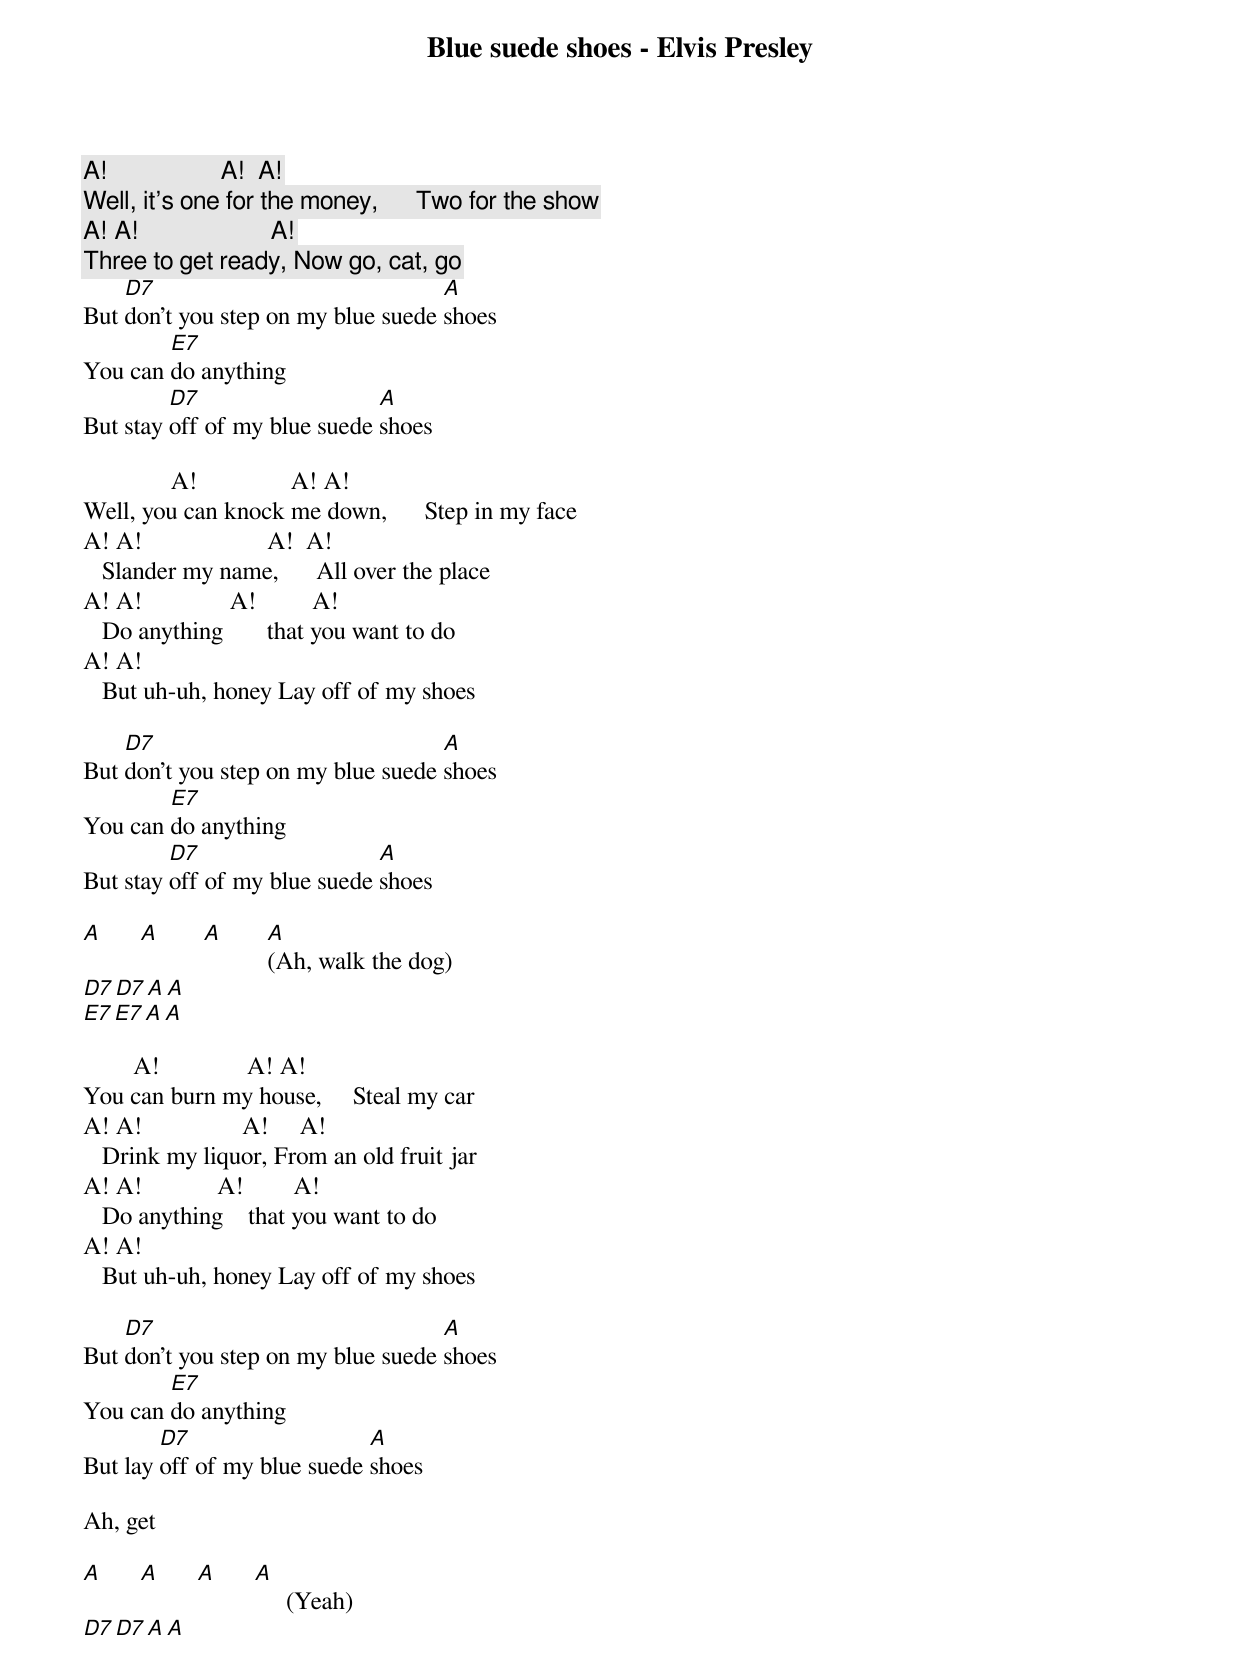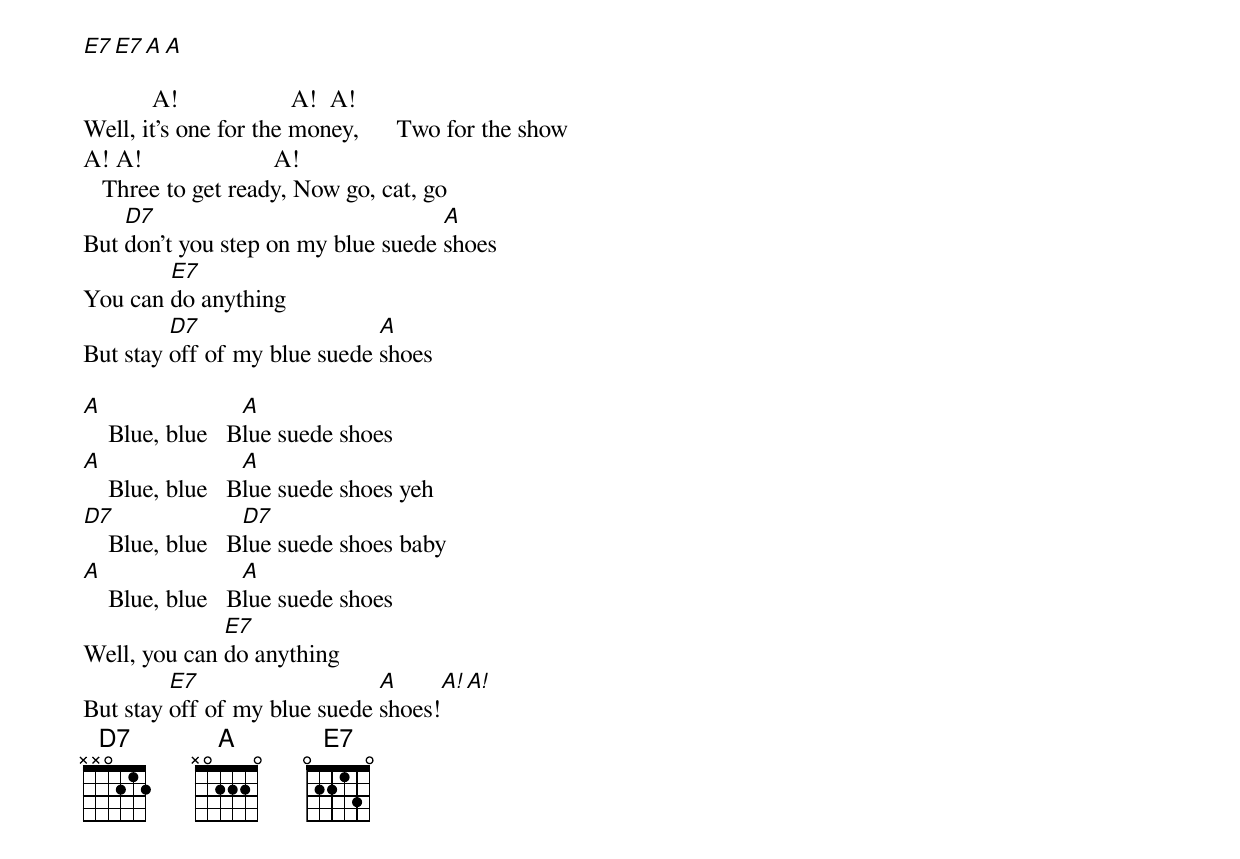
Blue suede shoes - Elvis Presley

           A!                  A!  A!
Well, it's one for the money,      Two for the show
A! A!                     A!
   Three to get ready, Now go, cat, go
    D7                              A
But don't you step on my blue suede shoes
        E7
You can do anything
         D7                   A
But stay off of my blue suede shoes

              A!               A! A!
Well, you can knock me down,      Step in my face
A! A!                    A!  A!
   Slander my name,      All over the place
A! A!              A!         A!
   Do anything       that you want to do
A! A!
   But uh-uh, honey Lay off of my shoes

    D7                              A
But don't you step on my blue suede shoes
        E7
You can do anything
         D7                   A
But stay off of my blue suede shoes

A     A      A      A
                    (Ah, walk the dog)
D7    D7     A      A
E7    E7     A      A

        A!              A! A!
You can burn my house,     Steal my car
A! A!                A!     A!
   Drink my liquor, From an old fruit jar
A! A!            A!        A!
   Do anything    that you want to do
A! A!
   But uh-uh, honey Lay off of my shoes

    D7                              A
But don't you step on my blue suede shoes
        E7
You can do anything
        D7                   A
But lay off of my blue suede shoes

Ah, get

A     A     A     A
                       (Yeah)
D7    D7    A     A
E7    E7    A     A

           A!                  A!  A!
Well, it's one for the money,      Two for the show
A! A!                     A!
   Three to get ready, Now go, cat, go
    D7                              A
But don't you step on my blue suede shoes
        E7
You can do anything
         D7                   A
But stay off of my blue suede shoes

A                 A
    Blue, blue   Blue suede shoes
A                 A
    Blue, blue   Blue suede shoes yeh
D7                D7
    Blue, blue   Blue suede shoes baby
A                 A
    Blue, blue   Blue suede shoes
              E7
Well, you can do anything
         E7                   A     A! A!
But stay off of my blue suede shoes!
